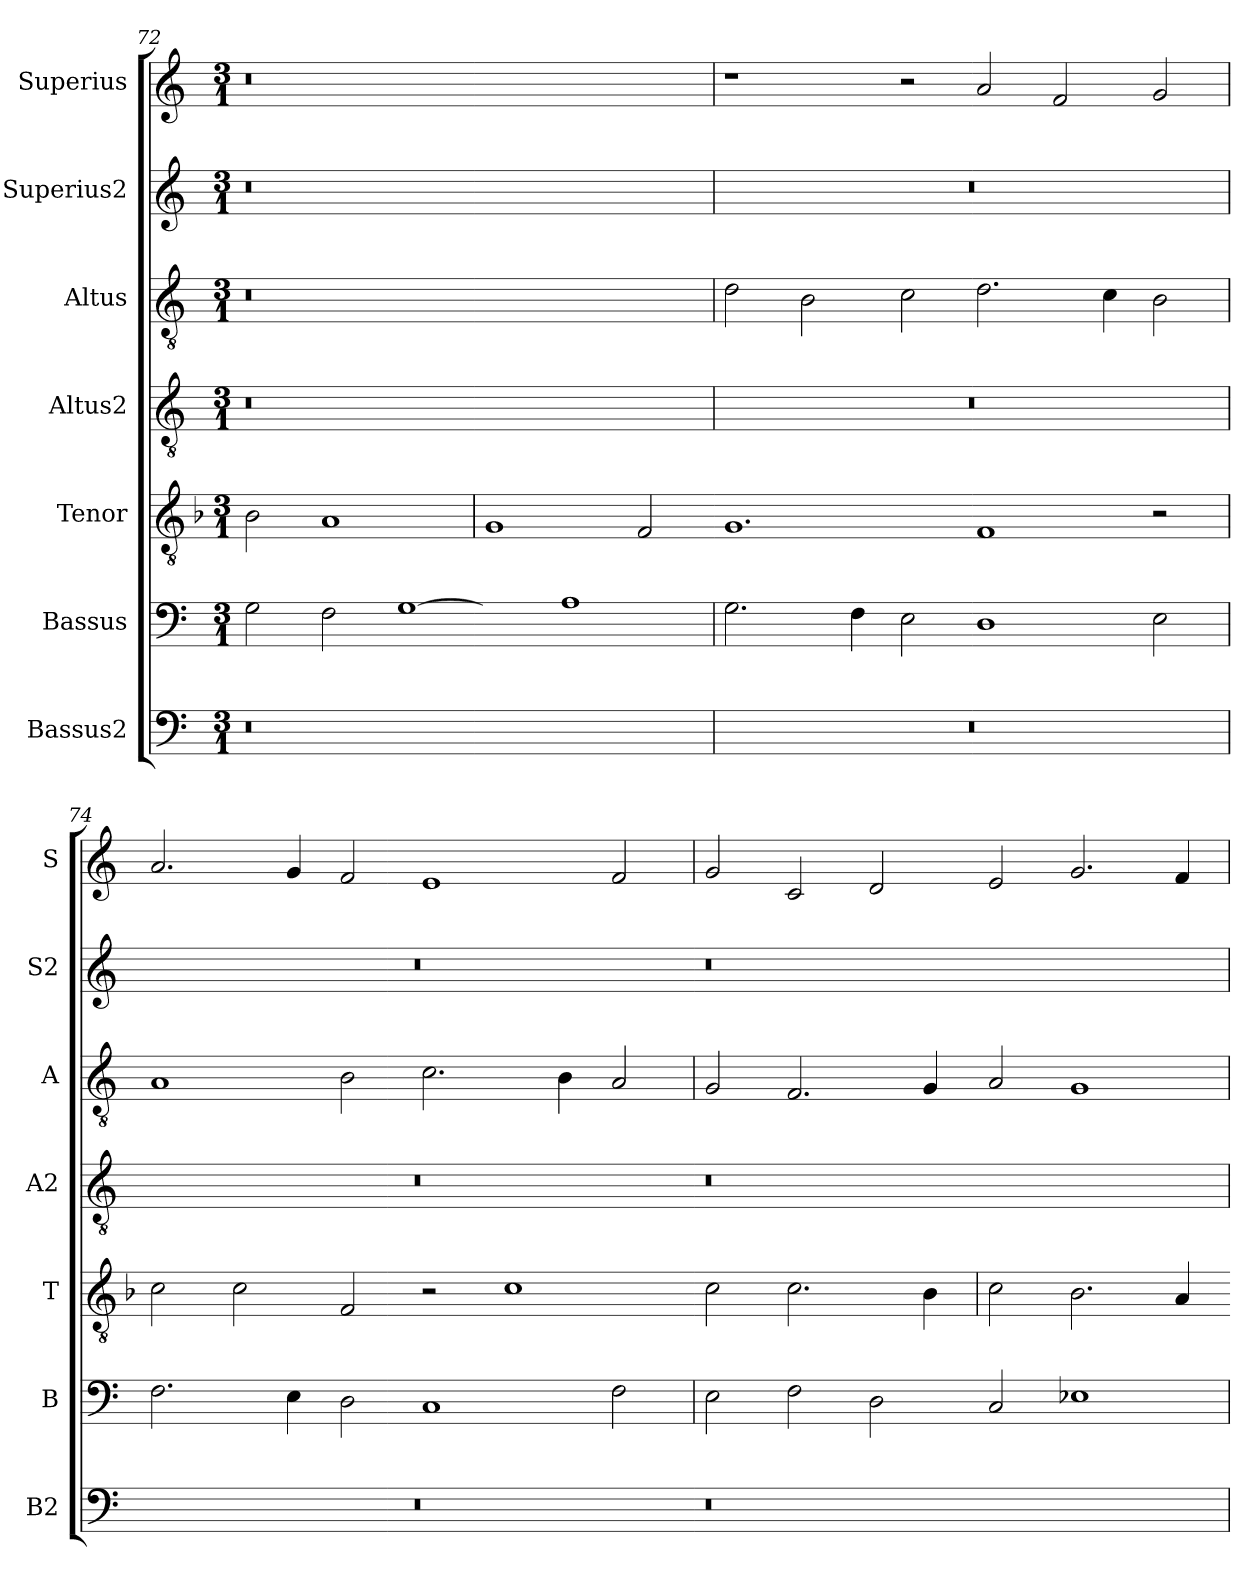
**kern	**kern	**kern	**kern	**kern	**kern	**kern
*part7	*part6	*part5	*part4	*part3	*part2	*part1
*staff7	*staff6	*staff5	*staff4	*staff3	*staff2	*staff1
*I"Bassus2	*I"Bassus	*I"Tenor	*I"Altus2	*I"Altus	*I"Superius2	*I"Superius
*I'B2	*I'B	*I'T	*I'A2	*I'A	*I'S2	*I'S
*clefF4	*clefF4	*clefGv2	*clefGv2	*clefGv2	*clefG2	*clefG2
*k[]	*k[]	*k[b-]	*k[]	*k[]	*k[]	*k[]
*M3/1	*M3/1	*M3/1	*M3/1	*M3/1	*M3/1	*M3/1
=72	=72	=72	=72	=72	=72	=72
!LO:N:vis=0.	!	!	!LO:N:vis=0.	!LO:N:vis=0.	!LO:N:vis=0.	!LO:N:vis=0.
1.r	2G\	2B-\	1.r	1.r	1.r	1.r
.	2F\	1A	.	.	.	.
!	!LO:N:vis=1	!	!	!	!	!
.	[2G	.	.	.	.	.
=-	=-	=	=-	=-	=-	=-
1.ryy	2Gyy]	1G	1.ryy	1.ryy	1.ryy	1.ryy
.	1A	.	.	.	.	.
.	.	2F/	.	.	.	.
=73	=73	=73-	=73	=73	=73	=73
0.r	2.G\	1.G	0.r	2d\	0.r	1r
.	.	.	.	2B\	.	.
.	4F\	.	.	.	.	.
.	2E\	.	.	2c\	.	2r
.	1D	1F	.	2.d\	.	2a/
.	.	.	.	.	.	2f/
.	.	.	.	4c\	.	.
.	2E\	2r	.	2B\	.	2g/
=74	=74	=74	=74	=74	=74	=74
0.r	2.F\	2c\	0.r	1A	0.r	2.a/
.	.	2c\	.	.	.	.
.	4E\	.	.	.	.	4g/
.	2D\	2F/	.	2B\	.	2f/
.	1C	2r	.	2.c\	.	1e
.	.	1c	.	.	.	.
.	.	.	.	4B\	.	.
.	2F\	.	.	2A/	.	2f/
=75	=75	=75-	=75	=75	=75	=75
!LO:N:vis=0.	!	!	!LO:N:vis=0.	!	!LO:N:vis=0.	!
1.r	2E\	2c\	1.r	2G/	1.r	2g/
.	2F\	2.c\	.	2.F/	.	2c/
.	2D\	.	.	.	.	2d/
.	.	4B-\	.	4G/	.	.
=-	=-	=	=-	=-	=-	=-
1.ryy	2C/	2c\	1.ryy	2A/	1.ryy	2e/
.	1E-X	2.B-\	.	1G	.	2.g/
.	.	4A/	.	.	.	4f/
=	=	=-	=	=	=	=
*-	*-	*-	*-	*-	*-	*-
